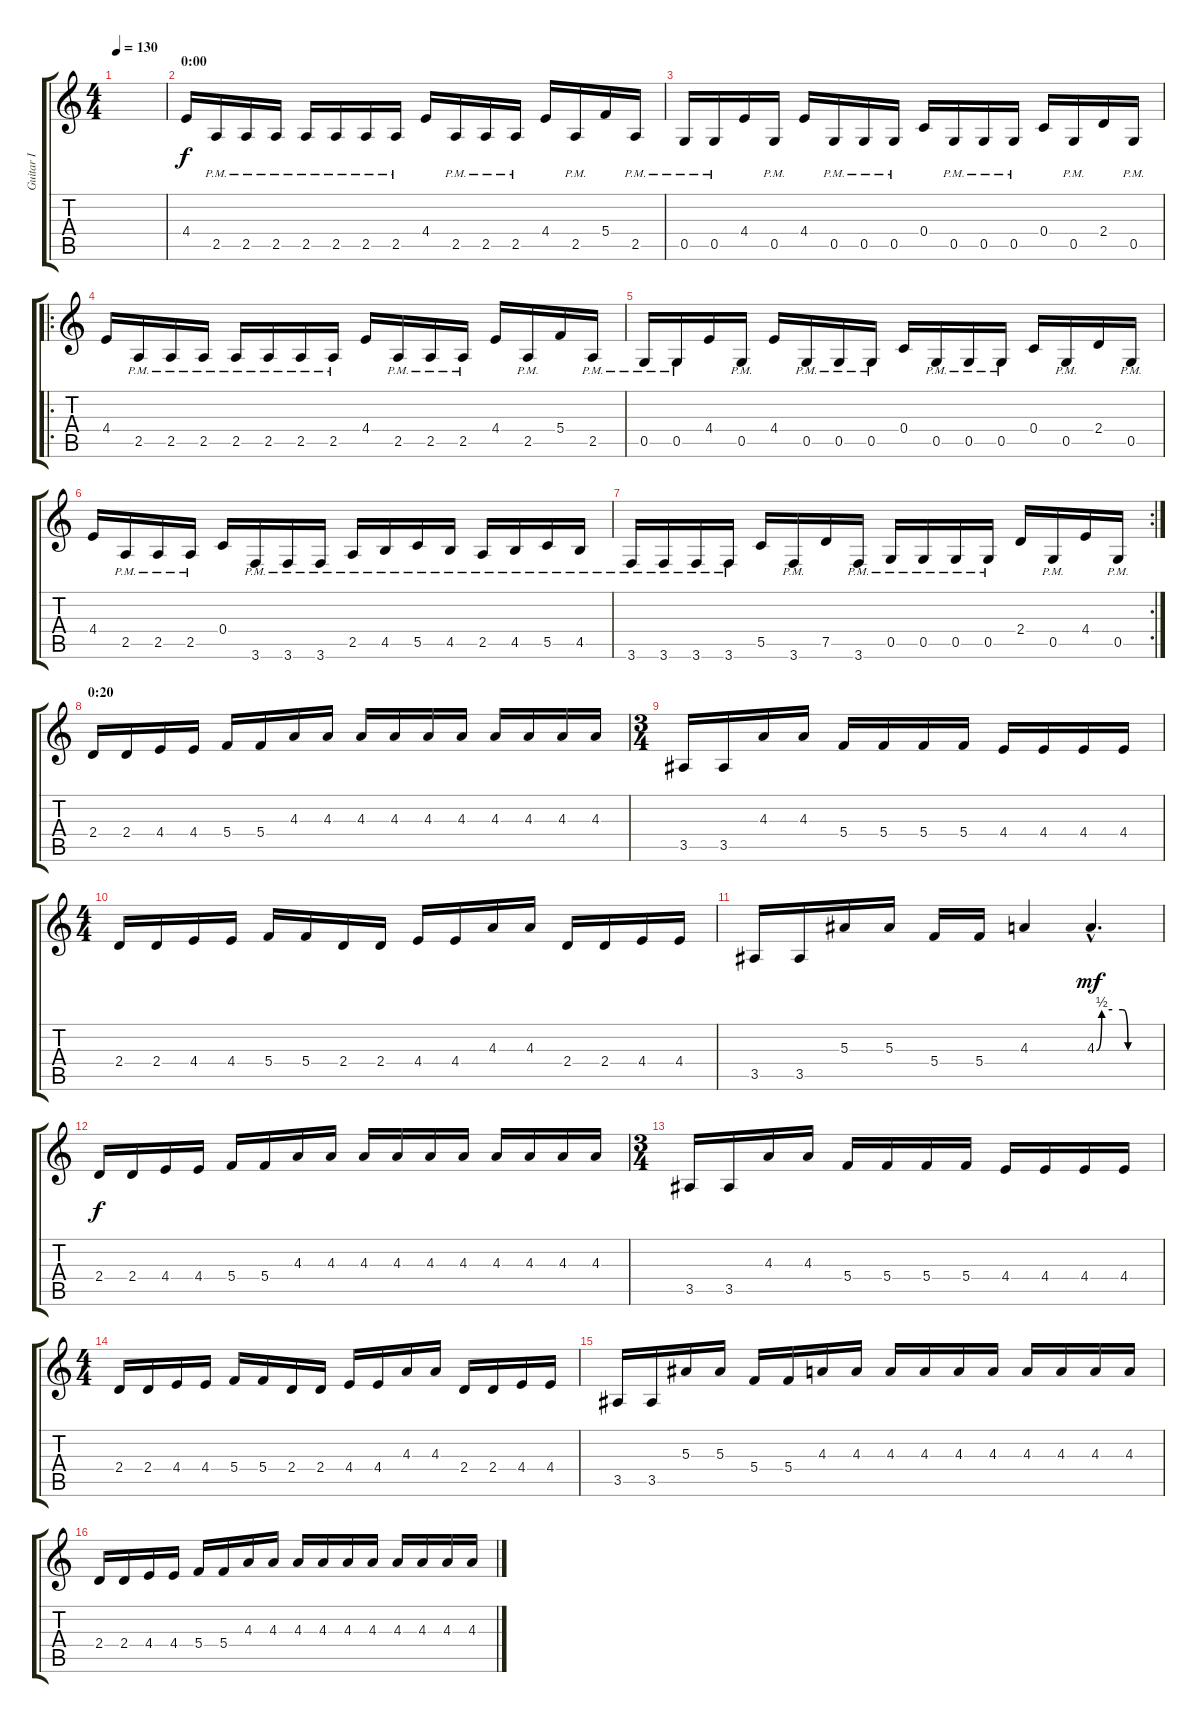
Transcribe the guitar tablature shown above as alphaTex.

\track ("Guitar I" "Guitar I") {instrument distortionguitar}
\staff {score tabs}
\tuning (D4 A3 F3 C3 G2 D2) {hide}
\ts (4 4)
\tempo 130
\clef g2
\ks c
|
\section ("" "0:00")
4.4.16 2.5{pm}.16 2.5{pm}.16 2.5{pm}.16 2.5{pm}.16 2.5{pm}.16 2.5{pm}.16 2.5{pm}.16 4.4.16 2.5{pm}.16 2.5{pm}.16 2.5{pm}.16 4.4.16 2.5{pm}.16 5.4.16 2.5{pm}.16 |
0.5{pm}.16 0.5{pm}.16 4.4.16 0.5{pm}.16 4.4.16 0.5{pm}.16 0.5{pm}.16 0.5{pm}.16 0.4.16 0.5{pm}.16 0.5{pm}.16 0.5{pm}.16 0.4.16 0.5{pm}.16 2.4.16 0.5{pm}.16 |
\ro
4.4.16 2.5{pm}.16 2.5{pm}.16 2.5{pm}.16 2.5{pm}.16 2.5{pm}.16 2.5{pm}.16 2.5{pm}.16 4.4.16 2.5{pm}.16 2.5{pm}.16 2.5{pm}.16 4.4.16 2.5{pm}.16 5.4.16 2.5{pm}.16 |
0.5{pm}.16 0.5{pm}.16 4.4.16 0.5{pm}.16 4.4.16 0.5{pm}.16 0.5{pm}.16 0.5{pm}.16 0.4.16 0.5{pm}.16 0.5{pm}.16 0.5{pm}.16 0.4.16 0.5{pm}.16 2.4.16 0.5{pm}.16 |
4.4.16 2.5{pm}.16 2.5{pm}.16 2.5{pm}.16 0.4.16 3.6{pm}.16 3.6{pm}.16 3.6{pm}.16 2.5{pm}.16 4.5{pm}.16 5.5{pm}.16 4.5{pm}.16 2.5{pm}.16 4.5{pm}.16 5.5{pm}.16 4.5{pm}.16 |
\rc 2
3.6{pm}.16 3.6{pm}.16 3.6{pm}.16 3.6{pm}.16 5.5.16 3.6{pm}.16 7.5.16 3.6{pm}.16 0.5{pm}.16 0.5{pm}.16 0.5{pm}.16 0.5{pm}.16 2.4.16 0.5{pm}.16 4.4.16 0.5{pm}.16 |
\section ("" "0:20")
2.4.16 2.4.16 4.4.16 4.4.16 5.4.16 5.4.16 4.3.16 4.3.16 4.3.16 4.3.16 4.3.16 4.3.16 4.3.16 4.3.16 4.3.16 4.3.16 |
\ts (3 4)
3.5.16 3.5.16 4.3.16 4.3.16 5.4.16 5.4.16 5.4.16 5.4.16 4.4.16 4.4.16 4.4.16 4.4.16 |
\ts (4 4)
2.4.16 2.4.16 4.4.16 4.4.16 5.4.16 5.4.16 2.4.16 2.4.16 4.4.16 4.4.16 4.3.16 4.3.16 2.4.16 2.4.16 4.4.16 4.4.16 |
3.5.16 3.5.16 5.3.16 5.3.16 5.4.16 5.4.16 4.3.4 4.3{be (custom 0 0 5 2 15 2 25 2 30 0 45 0 60 0) hac}.4{d dy mf} |
2.4.16{dy f} 2.4.16 4.4.16 4.4.16 5.4.16 5.4.16 4.3.16 4.3.16 4.3.16 4.3.16 4.3.16 4.3.16 4.3.16 4.3.16 4.3.16 4.3.16 |
\ts (3 4)
3.5.16 3.5.16 4.3.16 4.3.16 5.4.16 5.4.16 5.4.16 5.4.16 4.4.16 4.4.16 4.4.16 4.4.16 |
\ts (4 4)
2.4.16 2.4.16 4.4.16 4.4.16 5.4.16 5.4.16 2.4.16 2.4.16 4.4.16 4.4.16 4.3.16 4.3.16 2.4.16 2.4.16 4.4.16 4.4.16 |
3.5.16 3.5.16 5.3.16 5.3.16 5.4.16 5.4.16 4.3.16 4.3.16 4.3.16 4.3.16 4.3.16 4.3.16 4.3.16 4.3.16 4.3.16 4.3.16 |
2.4.16 2.4.16 4.4.16 4.4.16 5.4.16 5.4.16 4.3.16 4.3.16 4.3.16 4.3.16 4.3.16 4.3.16 4.3.16 4.3.16 4.3.16 4.3.16
